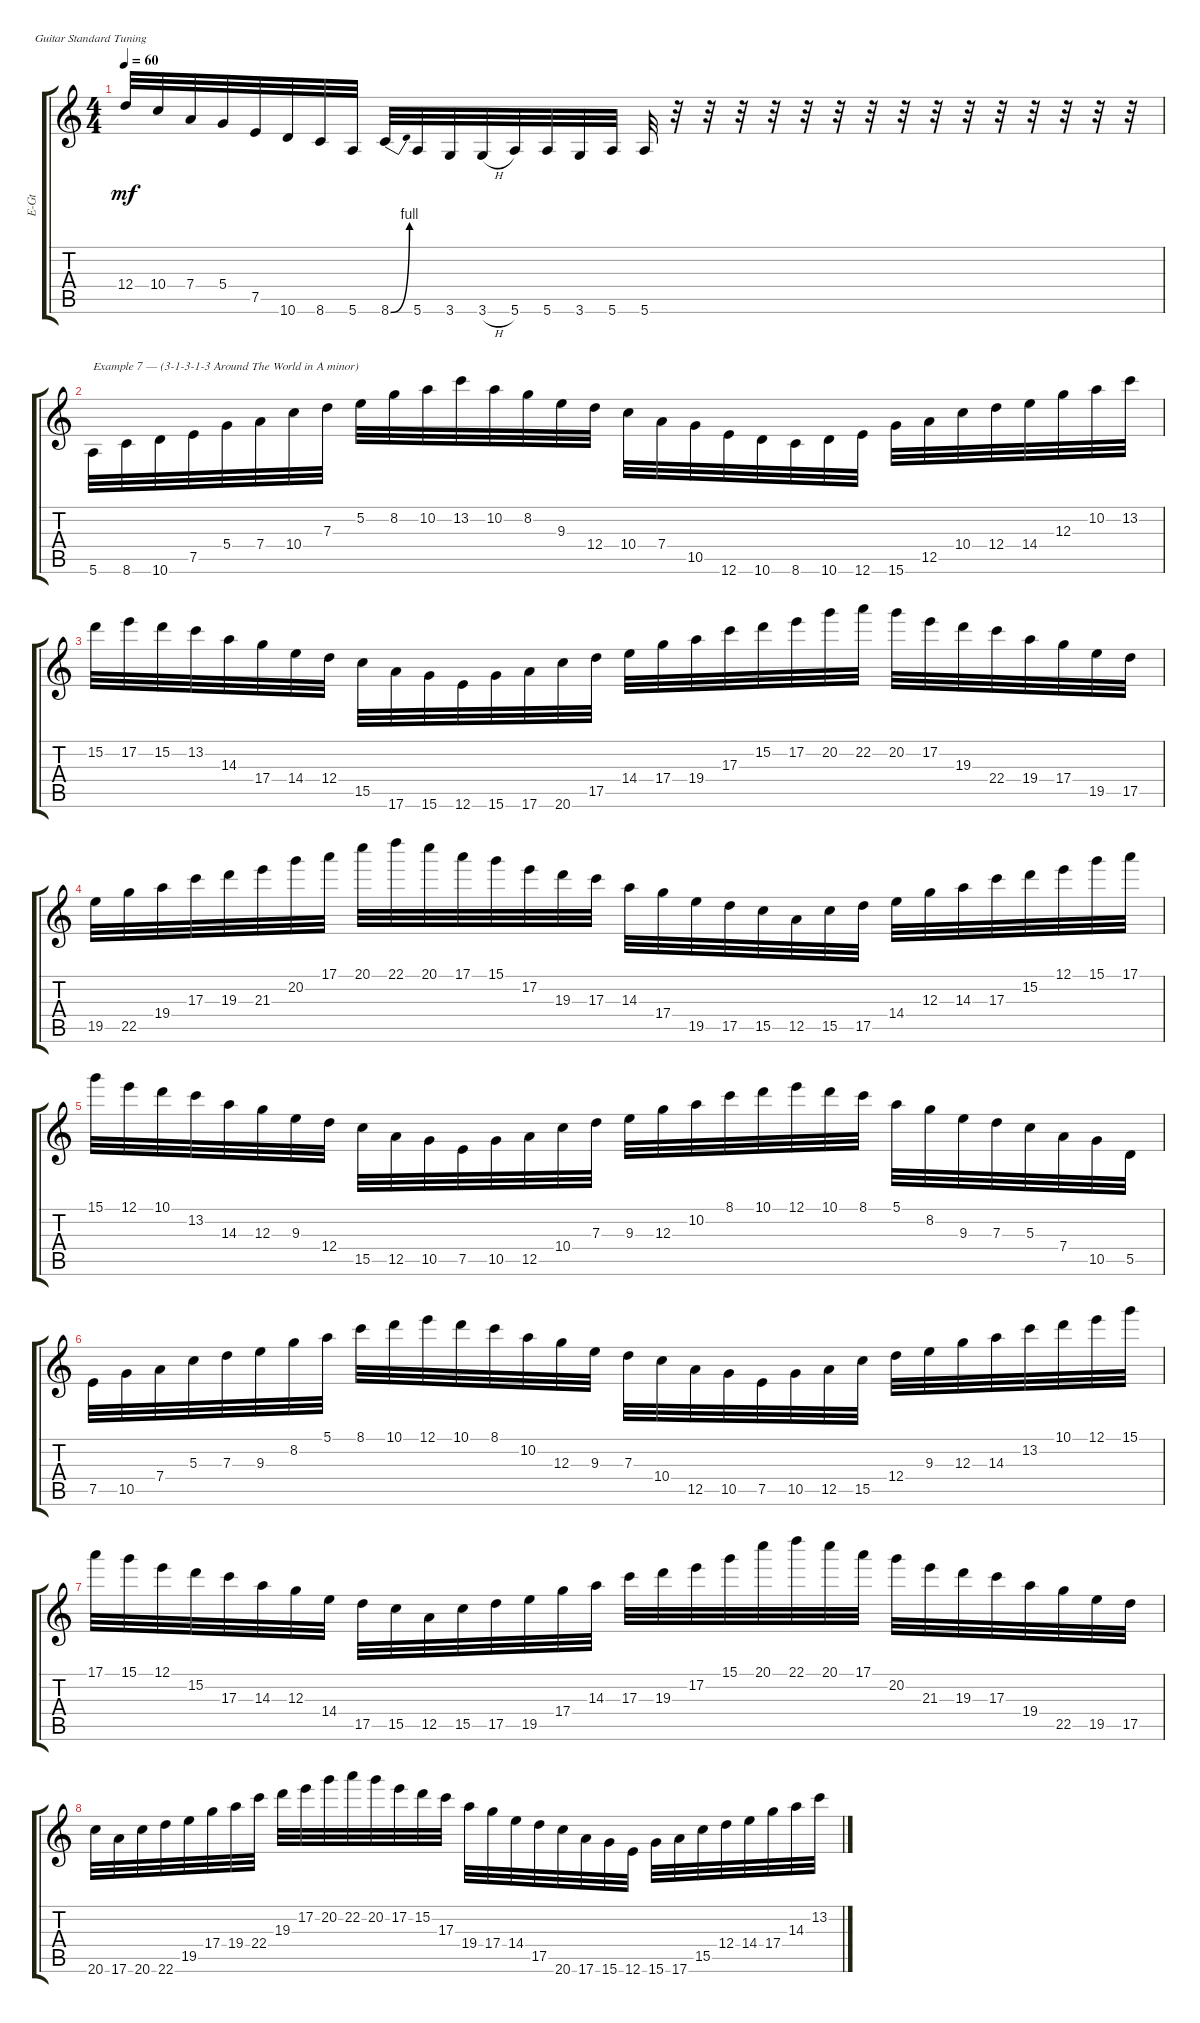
\defaultSystemsLayout 4
\bracketExtendMode groupsimilarinstruments
\otherSystemsTrackNameOrientation horizontal
\track ("Electric Guitar" "E-Gt") {instrument overdrivenguitar}
\staff {score tabs}
\tuning (E4 B3 G3 D3 A2 E2)
\ts (4 4)
\tempo 60
\clef g2
\ks aminor
12.4.32{dy mf beam Up} 10.4.32{beam Up} 7.4.32{beam Up} 5.4.32{beam Up} 7.5.32{beam Up} 10.6.32{beam Up} 8.6.32{beam Up} 5.6.32{beam Up} 8.6{be (bend 0 0 15 4)}.32{beam Up} 5.6.32{beam Up} 3.6.32{beam Up} 3.6{h}.32{beam Up} 5.6.32{beam Up} 5.6.32{beam Up} 3.6.32{beam Up} 5.6.32{beam Up} 5.6.32{beam Up} r.32{beam Up} r.32{beam Up} r.32{beam Up} r.32{beam Up} r.32{beam Up} r.32{beam Up} r.32{beam Up} r.32{beam Up} r.32{beam Up} r.32{beam Up} r.32{beam Up} r.32{beam Up} r.32{beam Up} r.32{beam Up} r.32{beam Up} |
5.6.32{txt "Example 7 — (3-1-3-1-3 Around The World in A minor)" beam Down} 8.6.32{beam Down} 10.6.32{beam Down} 7.5.32{beam Down} 5.4.32{beam Down} 7.4.32{beam Down} 10.4.32{beam Down} 7.3.32{beam Down} 5.2.32{beam Down} 8.2.32{beam Down} 10.2.32{beam Down} 13.2.32{beam Down} 10.2.32{beam Down} 8.2.32{beam Down} 9.3.32{beam Down} 12.4.32{beam Down} 10.4.32{beam Down} 7.4.32{beam Down} 10.5.32{beam Down} 12.6.32{beam Down} 10.6.32{beam Down} 8.6.32{beam Down} 10.6.32{beam Down} 12.6.32{beam Down} 15.6.32{beam Down} 12.5.32{beam Down} 10.4.32{beam Down} 12.4.32{beam Down} 14.4.32{beam Down} 12.3.32{beam Down} 10.2.32{beam Down} 13.2.32{beam Down} |
15.2.32{beam Down} 17.2.32{beam Down} 15.2.32{beam Down} 13.2.32{beam Down} 14.3.32{beam Down} 17.4.32{beam Down} 14.4.32{beam Down} 12.4.32{beam Down} 15.5.32{beam Down} 17.6.32{beam Down} 15.6.32{beam Down} 12.6.32{beam Down} 15.6.32{beam Down} 17.6.32{beam Down} 20.6.32{beam Down} 17.5.32{beam Down} 14.4.32{beam Down} 17.4.32{beam Down} 19.4.32{beam Down} 17.3.32{beam Down} 15.2.32{beam Down} 17.2.32{beam Down} 20.2.32{beam Down} 22.2.32{beam Down} 20.2.32{beam Down} 17.2.32{beam Down} 19.3.32{beam Down} 22.4.32{beam Down} 19.4.32{beam Down} 17.4.32{beam Down} 19.5.32{beam Down} 17.5.32{beam Down} |
19.5.32{beam Down} 22.5.32{beam Down} 19.4.32{beam Down} 17.3.32{beam Down} 19.3.32{beam Down} 21.3.32{beam Down} 20.2.32{beam Down} 17.1.32{beam Down} 20.1.32{beam Down} 22.1.32{beam Down} 20.1.32{beam Down} 17.1.32{beam Down} 15.1.32{beam Down} 17.2.32{beam Down} 19.3.32{beam Down} 17.3.32{beam Down} 14.3.32{beam Down} 17.4.32{beam Down} 19.5.32{beam Down} 17.5.32{beam Down} 15.5.32{beam Down} 12.5.32{beam Down} 15.5.32{beam Down} 17.5.32{beam Down} 14.4.32{beam Down} 12.3.32{beam Down} 14.3.32{beam Down} 17.3.32{beam Down} 15.2.32{beam Down} 12.1.32{beam Down} 15.1.32{beam Down} 17.1.32{beam Down} |
15.1.32{beam Down} 12.1.32{beam Down} 10.1.32{beam Down} 13.2.32{beam Down} 14.3.32{beam Down} 12.3.32{beam Down} 9.3.32{beam Down} 12.4.32{beam Down} 15.5.32{beam Down} 12.5.32{beam Down} 10.5.32{beam Down} 7.5.32{beam Down} 10.5.32{beam Down} 12.5.32{beam Down} 10.4.32{beam Down} 7.3.32{beam Down} 9.3.32{beam Down} 12.3.32{beam Down} 10.2.32{beam Down} 8.1.32{beam Down} 10.1.32{beam Down} 12.1.32{beam Down} 10.1.32{beam Down} 8.1.32{beam Down} 5.1.32{beam Down} 8.2.32{beam Down} 9.3.32{beam Down} 7.3.32{beam Down} 5.3.32{beam Down} 7.4.32{beam Down} 10.5.32{beam Down} 5.5.32{beam Down} |
7.5.32{beam Down} 10.5.32{beam Down} 7.4.32{beam Down} 5.3.32{beam Down} 7.3.32{beam Down} 9.3.32{beam Down} 8.2.32{beam Down} 5.1.32{beam Down} 8.1.32{beam Down} 10.1.32{beam Down} 12.1.32{beam Down} 10.1.32{beam Down} 8.1.32{beam Down} 10.2.32{beam Down} 12.3.32{beam Down} 9.3.32{beam Down} 7.3.32{beam Down} 10.4.32{beam Down} 12.5.32{beam Down} 10.5.32{beam Down} 7.5.32{beam Down} 10.5.32{beam Down} 12.5.32{beam Down} 15.5.32{beam Down} 12.4.32{beam Down} 9.3.32{beam Down} 12.3.32{beam Down} 14.3.32{beam Down} 13.2.32{beam Down} 10.1.32{beam Down} 12.1.32{beam Down} 15.1.32{beam Down} |
17.1.32{beam Down} 15.1.32{beam Down} 12.1.32{beam Down} 15.2.32{beam Down} 17.3.32{beam Down} 14.3.32{beam Down} 12.3.32{beam Down} 14.4.32{beam Down} 17.5.32{beam Down} 15.5.32{beam Down} 12.5.32{beam Down} 15.5.32{beam Down} 17.5.32{beam Down} 19.5.32{beam Down} 17.4.32{beam Down} 14.3.32{beam Down} 17.3.32{beam Down} 19.3.32{beam Down} 17.2.32{beam Down} 15.1.32{beam Down} 20.1.32{beam Down} 22.1.32{beam Down} 20.1.32{beam Down} 17.1.32{beam Down} 20.2.32{beam Down} 21.3.32{beam Down} 19.3.32{beam Down} 17.3.32{beam Down} 19.4.32{beam Down} 22.5.32{beam Down} 19.5.32{beam Down} 17.5.32{beam Down} |
20.6.32{beam Down} 17.6.32{beam Down} 20.6.32{beam Down} 22.6.32{beam Down} 19.5.32{beam Down} 17.4.32{beam Down} 19.4.32{beam Down} 22.4.32{beam Down} 19.3.32{beam Down} 17.2.32{beam Down} 20.2.32{beam Down} 22.2.32{beam Down} 20.2.32{beam Down} 17.2.32{beam Down} 15.2.32{beam Down} 17.3.32{beam Down} 19.4.32{beam Down} 17.4.32{beam Down} 14.4.32{beam Down} 17.5.32{beam Down} 20.6.32{beam Down} 17.6.32{beam Down} 15.6.32{beam Down} 12.6.32{beam Down} 15.6.32{beam Down} 17.6.32{beam Down} 15.5.32{beam Down} 12.4.32{beam Down} 14.4.32{beam Down} 17.4.32{beam Down} 14.3.32{beam Down} 13.2.32{beam Down}
